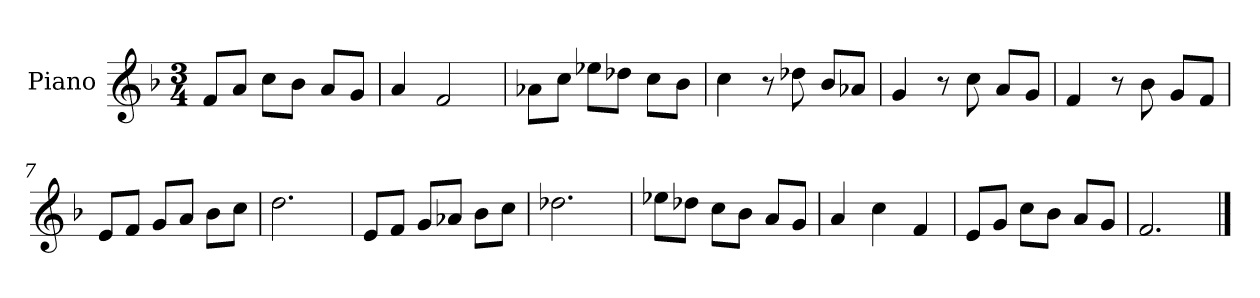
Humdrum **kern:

**kern
*part1
*staff1
*I"Piano
*I'Pno
*clefG2
*k[b-]
*M3/4
=1
8f/L
8a/J
8cc\L
8b-\J
8a/L
8g/J
=2
4a/
2f/
=3
8a-X\L
8cc\J
8ee-X\L
8dd-X\J
8cc\L
8b-\J
=4
4cc\
8r
8dd-X\
8b-/L
8a-X/J
=5
4g/
8r
8cc\
8a/L
8g/J
=6
4f/
8r
8b-\
8g/L
8f/J
=7
8e/L
8f/J
8g/L
8a/J
8b-\L
8cc\J
=8
2.dd\
=9
8e/L
8f/J
8g/L
8a-X/J
8b-\L
8cc\J
=10
2.dd-X\
=11
8ee-X\L
8dd-X\J
8cc\L
8b-\J
8a/L
8g/J
=12
4a/
4cc\
4f/
=13
8e/L
8g/J
8cc\L
8b-\J
8a/L
8g/J
=14
2.f/
==
*-
